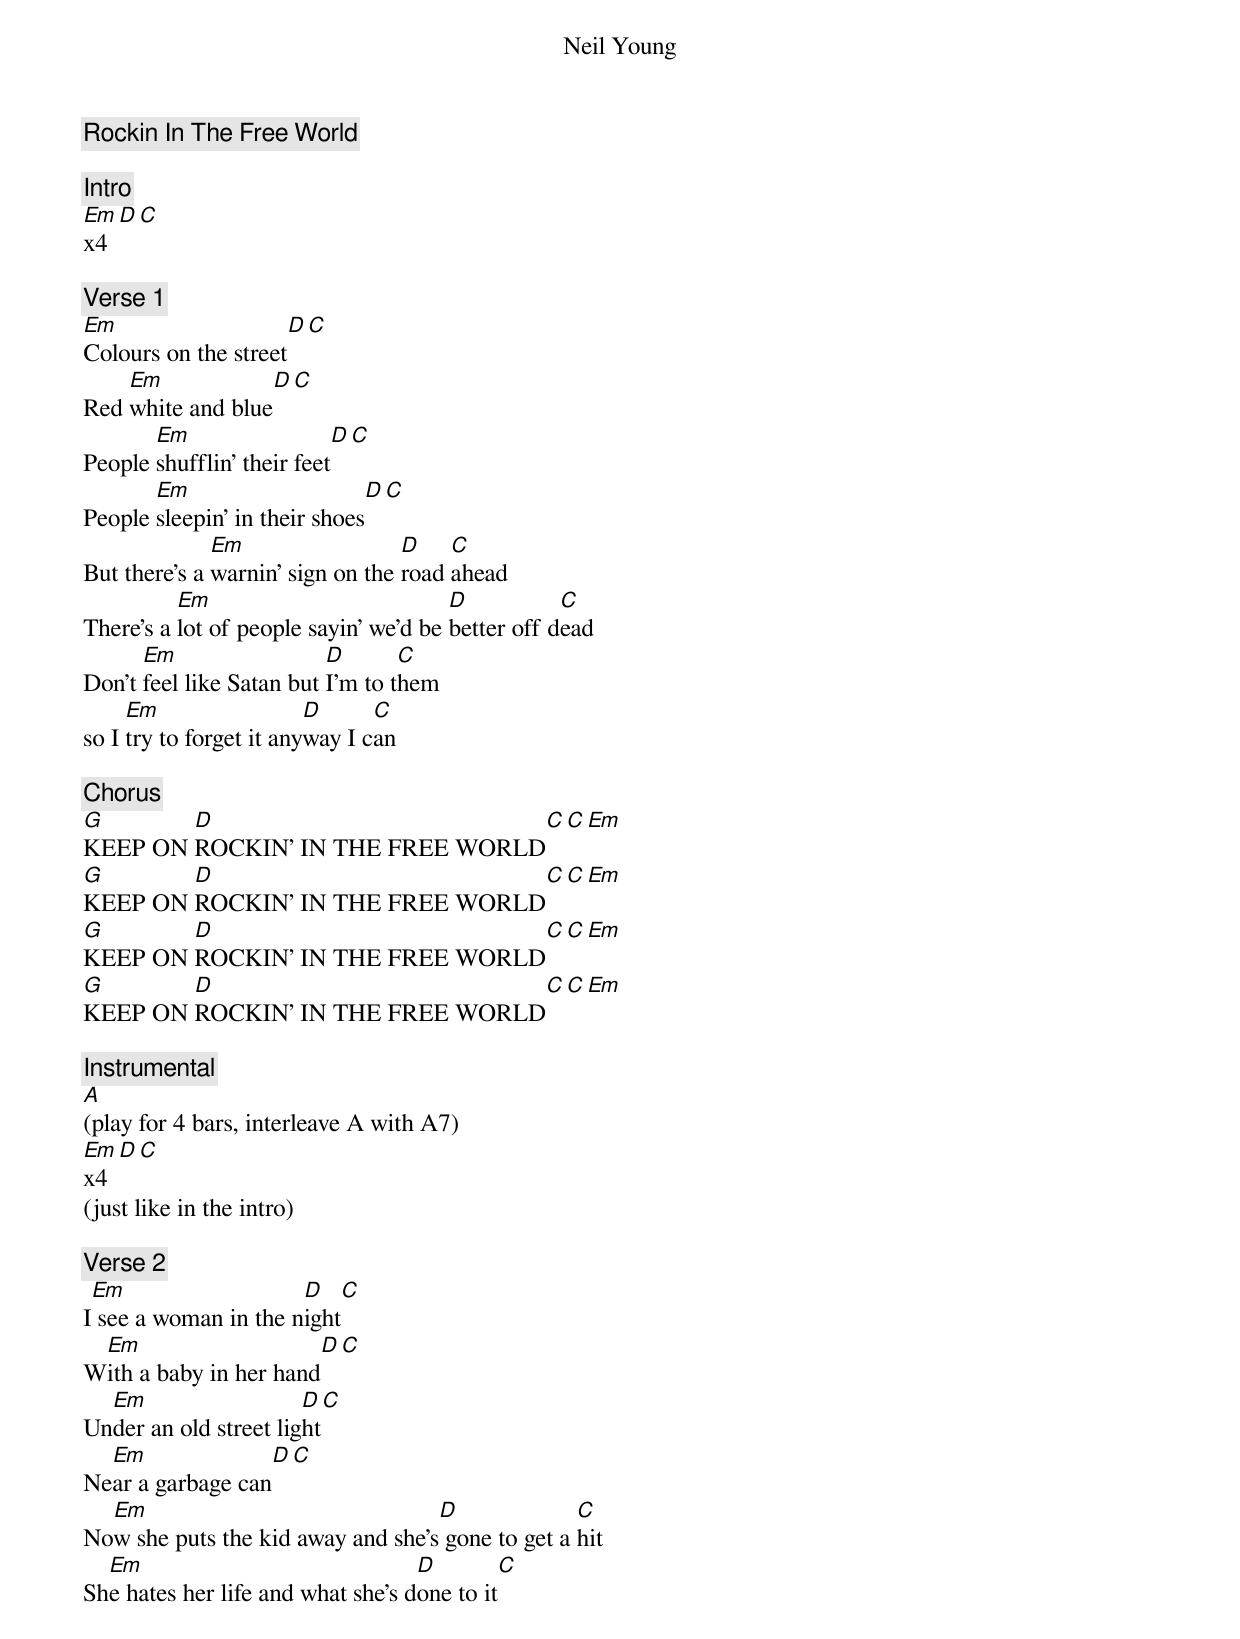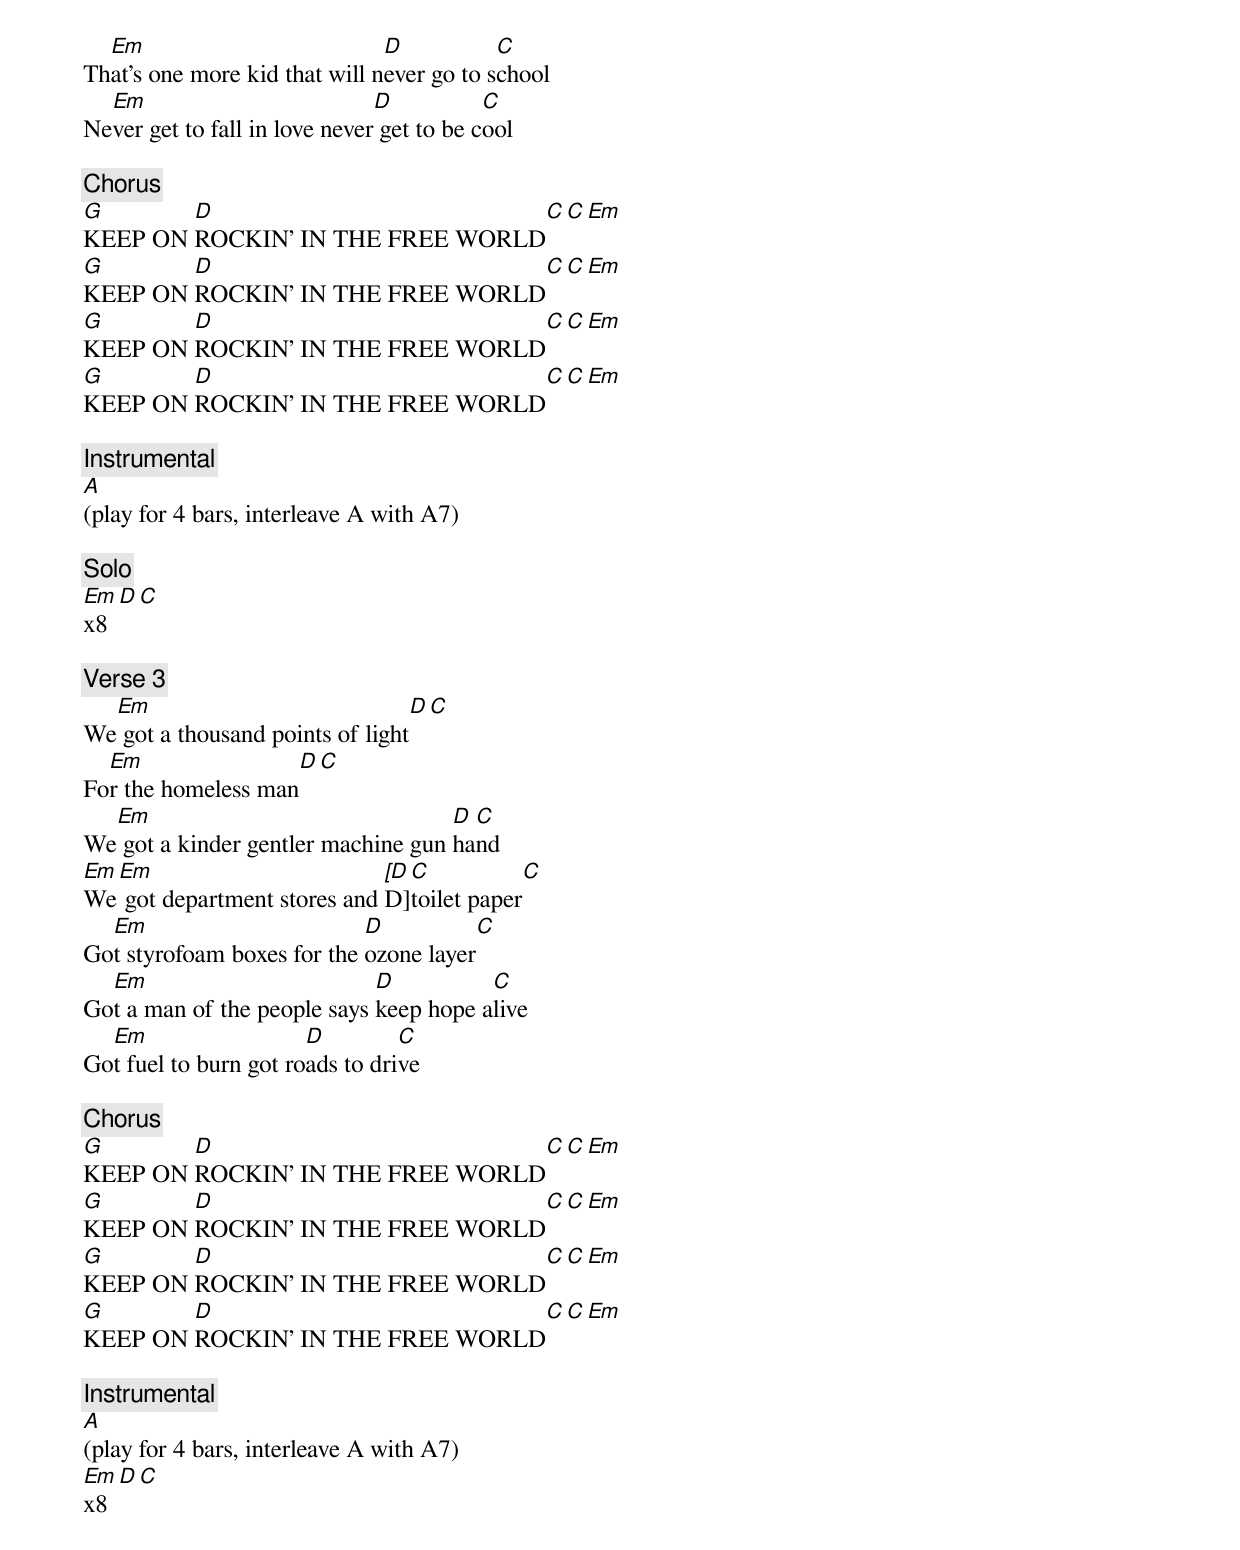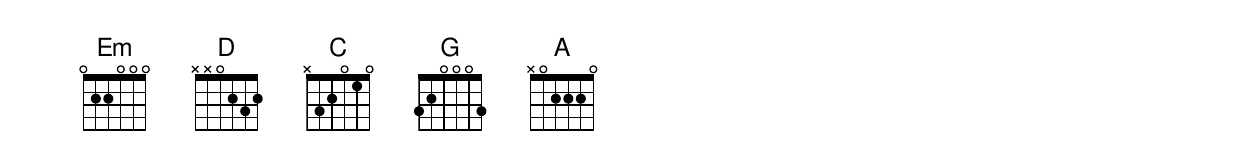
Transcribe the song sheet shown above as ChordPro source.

{c: Rockin In The Free World}
{st: Neil Young}

{c: Intro}
[Em]x4[D][C]

{c: Verse 1}
[Em]Colours on the street[D][C]
Red [Em]white and blue[D][C]
People [Em]shufflin' their feet[D][C]
People [Em]sleepin' in their shoes[D][C]
But there's a [Em]warnin' sign on the [D]road [C]ahead
There's a [Em]lot of people sayin' we'd be [D]better off d[C]ead
Don't [Em]feel like Satan but [D]I'm to t[C]hem
so I [Em]try to forget it any[D]way I c[C]an

{c: Chorus}
[G]KEEP ON [D]ROCKIN' IN THE FREE WORLD[C][C][Em]
[G]KEEP ON [D]ROCKIN' IN THE FREE WORLD[C][C][Em]
[G]KEEP ON [D]ROCKIN' IN THE FREE WORLD[C][C][Em]
[G]KEEP ON [D]ROCKIN' IN THE FREE WORLD[C][C][Em]

{c: Instrumental}
[A](play for 4 bars, interleave A with A7)
[Em]x4[D][C]
(just like in the intro)

{c: Verse 2}
I[Em] see a woman in the n[D]ight[C]
W[Em]ith a baby in her hand[D][C]
Un[Em]der an old street lig[D]ht[C]
Ne[Em]ar a garbage can[D][C]
No[Em]w she puts the kid away and she's[D] gone to get a [C]hit
Sh[Em]e hates her life and what she's d[D]one to it[C]
Th[Em]at's one more kid that will n[D]ever go to s[C]chool
Ne[Em]ver get to fall in love never[D] get to be c[C]ool

{c: Chorus}
[G]KEEP ON [D]ROCKIN' IN THE FREE WORLD[C][C][Em]
[G]KEEP ON [D]ROCKIN' IN THE FREE WORLD[C][C][Em]
[G]KEEP ON [D]ROCKIN' IN THE FREE WORLD[C][C][Em]
[G]KEEP ON [D]ROCKIN' IN THE FREE WORLD[C][C][Em]

{c: Instrumental}
[A](play for 4 bars, interleave A with A7)

{c: Solo}
[Em]x8[D][C]

{c: Verse 3}
We[Em] got a thousand points of light[D][C]
Fo[Em]r the homeless man[D][C]
We[Em] got a kinder gentler machine gun [D]ha[C]nd
[Em]We[Em] got department stores and [[D]D][C]toilet paper[C]
Go[Em]t styrofoam boxes for the [D]ozone layer[C]
Go[Em]t a man of the people says [D]keep hope a[C]live
Go[Em]t fuel to burn got ro[D]ads to dri[C]ve

{c: Chorus}
[G]KEEP ON [D]ROCKIN' IN THE FREE WORLD[C][C][Em]
[G]KEEP ON [D]ROCKIN' IN THE FREE WORLD[C][C][Em]
[G]KEEP ON [D]ROCKIN' IN THE FREE WORLD[C][C][Em]
[G]KEEP ON [D]ROCKIN' IN THE FREE WORLD[C][C][Em]

{c: Instrumental}
[A](play for 4 bars, interleave A with A7)
[Em]x8[D][C]
